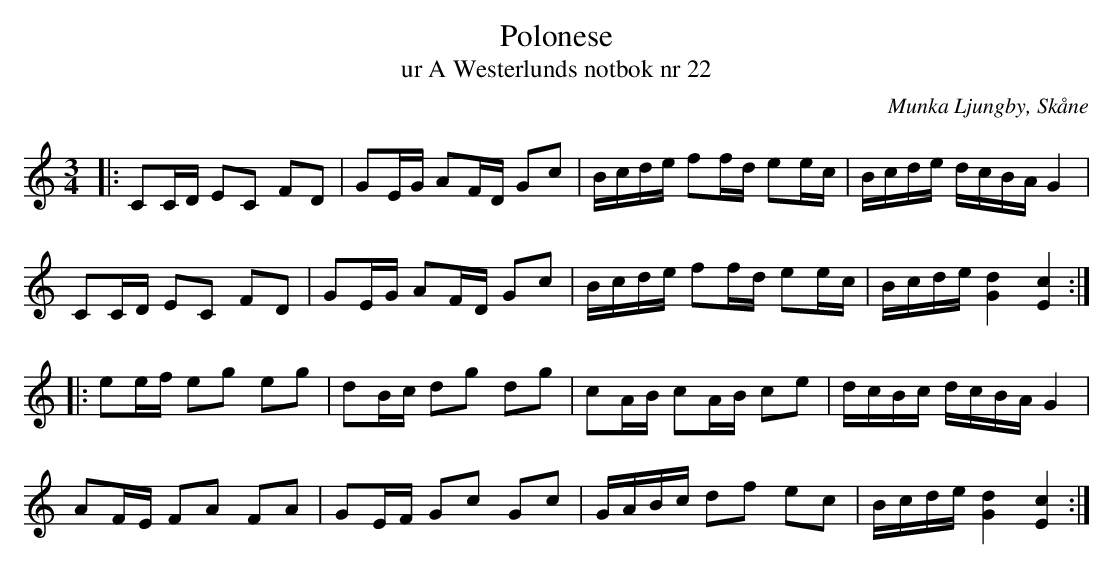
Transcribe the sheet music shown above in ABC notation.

X:1
T:Polonese
T:ur A Westerlunds notbok nr 22
O:Munka Ljungby, Skåne
M:3/4
L:1/16
Q:100
K:C
|:C2CD E2C2 F2D2|G2EG A2FD G2c2|Bcde f2fd e2ec|Bcde dcBAG4|
C2CD E2C2 F2D2|G2EG A2FD G2c2|Bcde f2fd e2ec|Bcde [Gd]4[Ec]4:|
|:e2ef e2g2 e2g2|d2Bc d2g2 d2g2|c2AB c2AB c2e2|dcBc dcBAG4|
A2FE F2A2 F2A2|G2EF G2c2 G2c2|GABc d2f2 e2c2|Bcde [Gd]4[Ec]4:|
